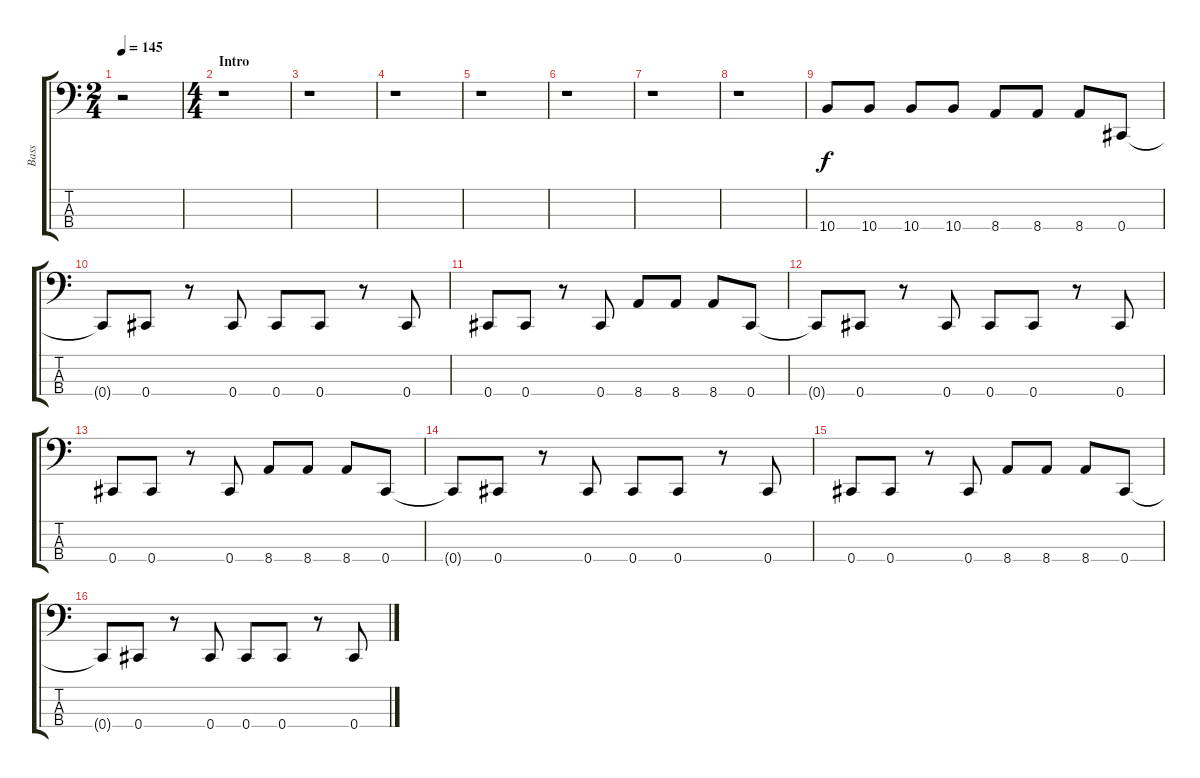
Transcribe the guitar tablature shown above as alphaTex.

\track ("Bass" "Bass") {instrument electricbassfinger}
\staff {score tabs}
\tuning (Gb2 Db2 Ab1 Db1) {hide}
\ts (2 4)
\tempo 145
\clef f4
\ks c
r.2{dy f instrument electricbassfinger} |
\ts (4 4)
\section ("" "Intro")
r.1 |
r.1 |
r.1 |
r.1 |
r.1 |
r.1 |
r.1 |
10.4.8 10.4.8 10.4.8 10.4.8 8.4.8 8.4.8 8.4.8 0.4.8 |
0.4{t}.8 0.4.8 r.8 0.4.8 0.4.8 0.4.8 r.8 0.4.8 |
0.4.8 0.4.8 r.8 0.4.8 8.4.8 8.4.8 8.4.8 0.4.8 |
0.4{t}.8 0.4.8 r.8 0.4.8 0.4.8 0.4.8 r.8 0.4.8 |
0.4.8 0.4.8 r.8 0.4.8 8.4.8 8.4.8 8.4.8 0.4.8 |
0.4{t}.8 0.4.8 r.8 0.4.8 0.4.8 0.4.8 r.8 0.4.8 |
0.4.8 0.4.8 r.8 0.4.8 8.4.8 8.4.8 8.4.8 0.4.8 |
0.4{t}.8 0.4.8 r.8 0.4.8 0.4.8 0.4.8 r.8 0.4.8
